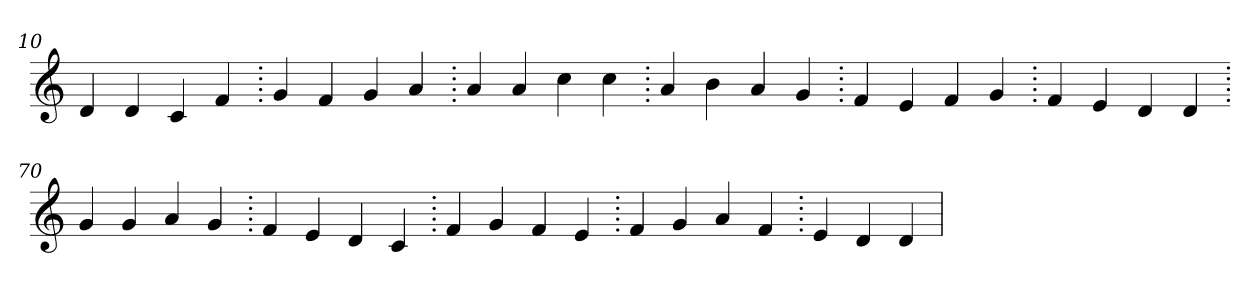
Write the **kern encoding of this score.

**kern
*part1
*staff1
*clefG2
=10.
4d
4d
4c
4f
=20.
4g
4f
4g
4a
=30.
4a
4a
4cc
4cc
=40.
4a
4b
4a
4g
=50.
4f
4e
4f
4g
=60.
4f
4e
4d
4d
=70.
4g
4g
4a
4g
=80.
4f
4e
4d
4c
=90.
4f
4g
4f
4e
=100.
4f
4g
4a
4f
=110.
4e
4d
4d
=
*-
